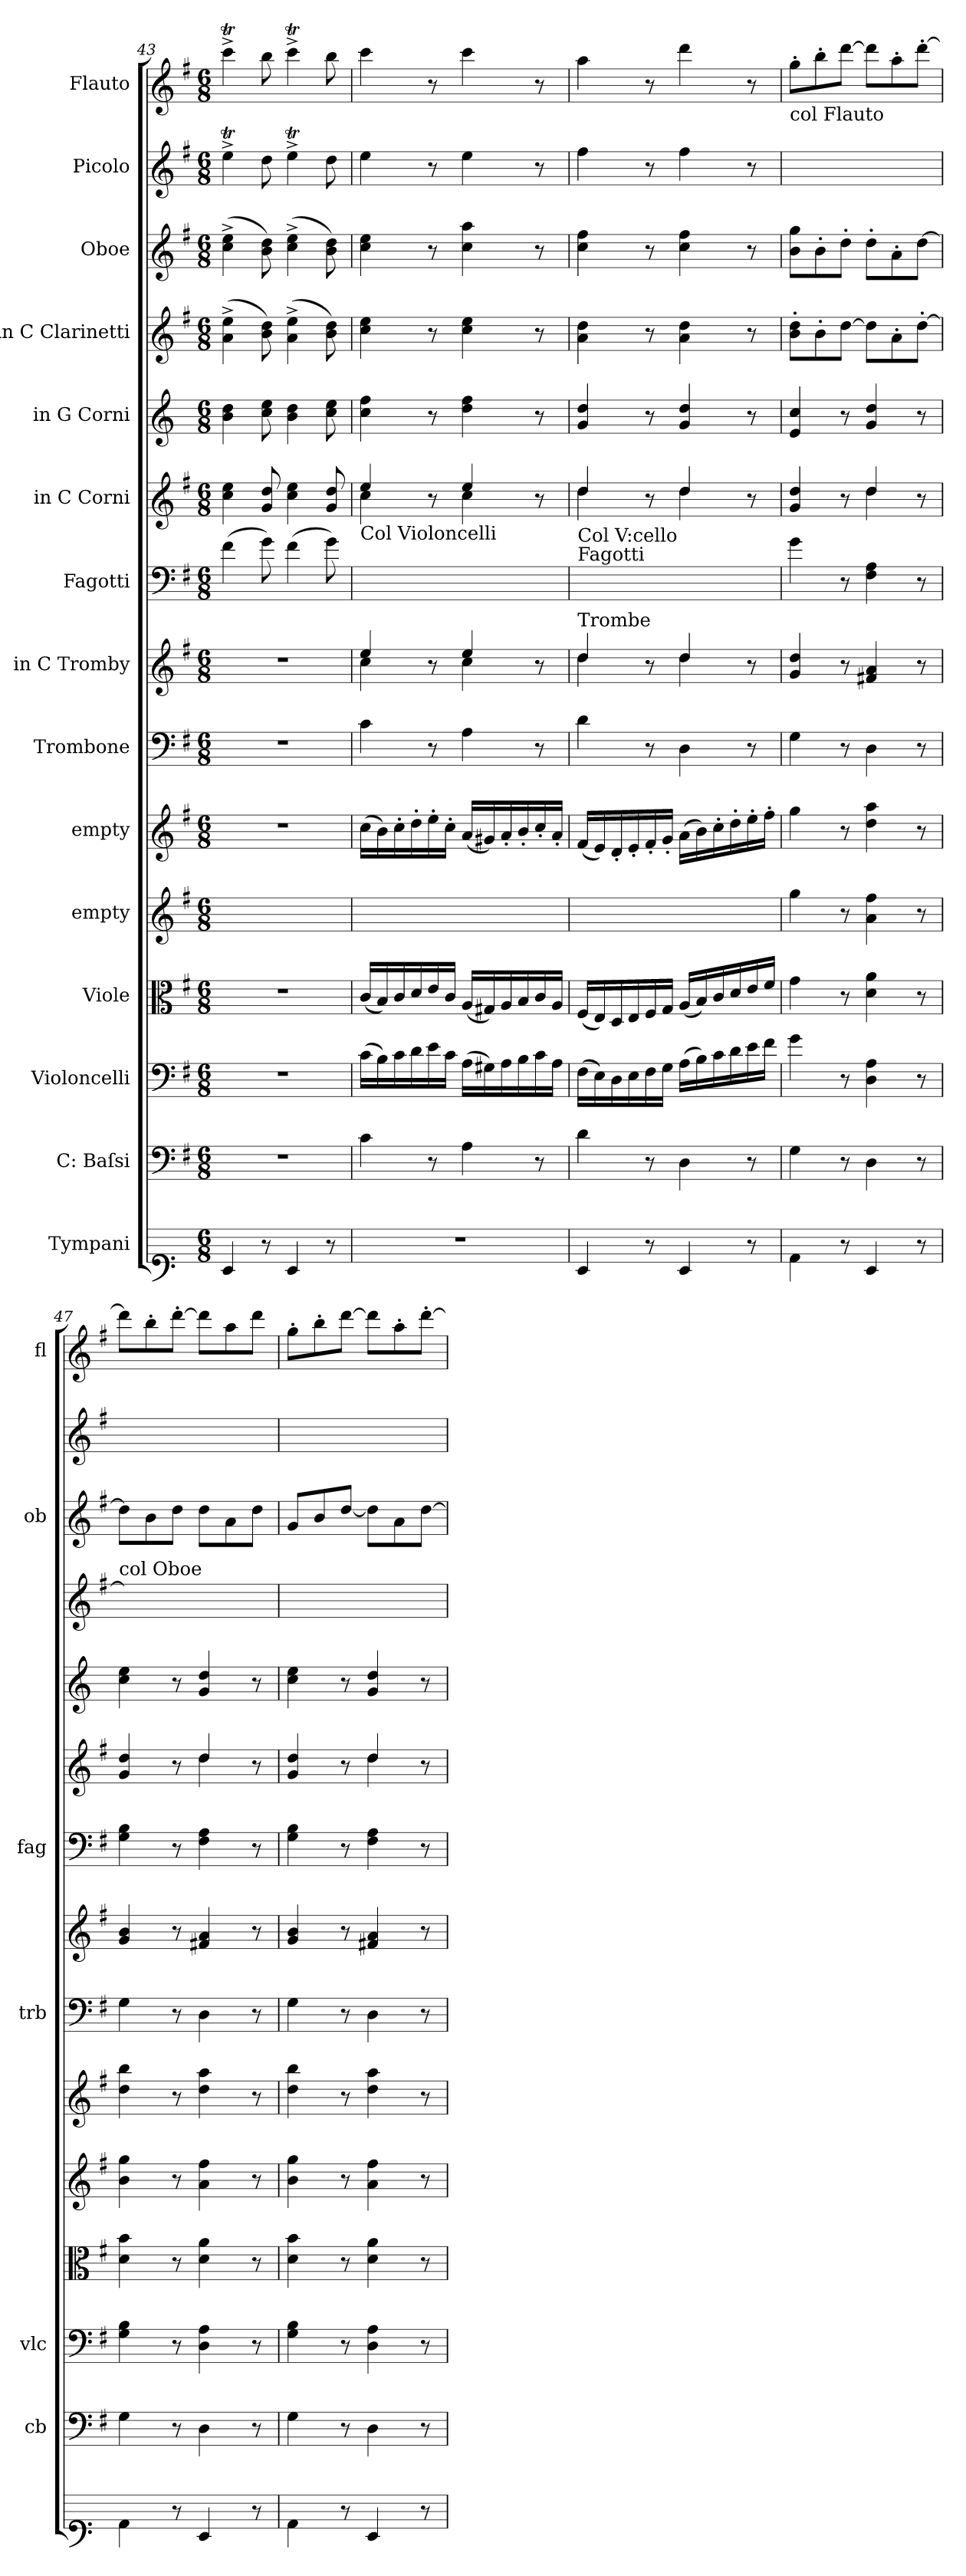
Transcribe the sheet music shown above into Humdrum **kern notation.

**kern	**kern	**kern	**kern	**kern	**kern	**kern	**kern	**kern	**kern	**kern	**kern	**kern	**kern	**kern
*part15	*part14	*part13	*part12	*part11	*part10	*part9	*part8	*part7	*part6	*part5	*part4	*part3	*part2	*part1
*staff15	*staff14	*staff13	*staff12	*staff11	*staff10	*staff9	*staff8	*staff7	*staff6	*staff5	*staff4	*staff3	*staff2	*staff1
*I"Tympani	*I"C: Baſsi	*I"Violoncelli	*I"Viole	*I"empty	*I"empty	*I"Trombone	*I"in C Tromby	*I"Fagotti	*I"in C Corni	*I"in G Corni	*I"in C Clarinetti	*I"Oboe	*I"Picolo	*I"Flauto
*	*I'cb	*I'vlc	*	*	*	*I'trb	*	*I'fag	*	*	*	*I'ob	*	*I'fl
*clefF1	*clefF4	*clefF4	*clefC3	*clefG2	*clefG2	*clefF4	*clefG2	*clefF4	*clefG2	*clefG2	*clefG2	*clefG2	*clefG2	*clefG2
*	*	*	*	*	*	*	*	*	*	*ITrd3c5	*	*	*	*
*k[]	*k[f#]	*k[f#]	*k[f#]	*k[f#]	*k[f#]	*k[f#]	*k[f#]	*k[f#]	*k[f#]	*k[f#]	*k[f#]	*k[f#]	*k[f#]	*k[f#]
*	*G:	*G:	*G:	*G:	*G:	*G:	*G:	*G:	*G:	*G:	*G:	*G:	*G:	*G:
*M6/8	*M6/8	*M6/8	*M6/8	*M6/8	*M6/8	*M6/8	*M6/8	*M6/8	*M6/8	*M6/8	*M6/8	*M6/8	*M6/8	*M6/8
=43	=43	=43	=43	=43	=43	=43	=43	=43	=43	=43	=43	=43	=43	=43
4D/	2.r	2.r	2.r	2.ryy	2.r	2.r	2.r	(4f#\	4cc\ 4ee\	4f#\ 4a\	(4a^<\ 4ee^<\	(4cc^<\ 4ee^<\	4eeT^<\	4cccT^<\
8r	.	.	.	.	.	.	.	8g\)	8g/ 8dd/	8g\ 8b\	8b\ 8dd\)	8b\ 8dd\)	8dd\	8bb\
4D/	.	.	.	.	.	.	.	(4f#\	4cc\ 4ee\	4f#\ 4a\	(4a^<\ 4ee^<\	(4cc^<\ 4ee^<\	4eeT^<\	4cccT^<\
8r	.	.	.	.	.	.	.	8g\)	8g/ 8dd/	8g\ 8b\	8b\ 8dd\)	8b\ 8dd\)	8dd\	8bb\
=44	=44	=44	=44	=44	=44	=44	=44	=44	=44	=44	=44	=44	=44	=44
*	*	*	*	*	*	*	*^	*	*^	*	*	*	*	*
!	!	!	!	!	!	!	!	!	!LO:TX:a:t=Col Violoncelli	!	!	!	!	!	!	!
2.r	4c\	(16c\LL	(16c/LL	(16cc\LLyy	(16cc\LL	4c\	4ee/	4cc\	(16c\LLyy	4ee/	4cc\	4g\ 4cc\	4cc\ 4ee\	4cc\ 4ee\	4ee\	4ccc\
.	.	16B\)	16B/)	16b\yy)	16b\)	.	.	.	16B\yy)	.	.	.	.	.	.	.
.	.	16c\	16c/	16cc'\yy	16cc'\	.	.	.	16c\yy	.	.	.	.	.	.	.
.	.	16d\	16d/	16dd'\yy	16dd'\	.	.	.	16d\yy	.	.	.	.	.	.	.
.	8r	16e\	16e/	16ee'\yy	16ee'\	8r	8r	8ryy	16e\yy	8r	8ryy	8r	8r	8r	8r	8r
.	.	16c\JJ	16c/JJ	16cc'\JJyy	16cc'\JJ	.	.	.	16c\JJyy	.	.	.	.	.	.	.
.	4A\	(16A\LL	(16A/LL	(16a/LLyy	(16a/LL	4A\	4ee/	4cc\	(16A\LLyy	4ee/	4cc\	4a\ 4cc\	4cc\ 4ee\	4cc\ 4aa\	4ee\	4ccc\
.	.	16G#X\)	16G#X/)	16g#X/yy)	16g#X/)	.	.	.	16G#X\yy)	.	.	.	.	.	.	.
.	.	16A\	16A/	16a'/yy	16a'/	.	.	.	16A\yy	.	.	.	.	.	.	.
.	.	16B\	16B/	16b'/yy	16b'/	.	.	.	16B\yy	.	.	.	.	.	.	.
.	8r	16c\	16c/	16cc'/yy	16cc'/	8r	8r	8ryy	16c\yy	8r	8ryy	8r	8r	8r	8r	8r
.	.	16A\JJ	16A/JJ	16a'/JJyy	16a'/JJ	.	.	.	16A\JJyy	.	.	.	.	.	.	.
=45	=45	=45	=45	=45	=45	=45	=45	=45	=45	=45	=45	=45	=45	=45	=45	=45
!	!	!	!	!	!	!	!	!	!LO:TX:a:t=Fagotti	!	!	!	!	!	!	!
!	!	!	!	!	!	!	!	!	!LO:TX:a:t=Col V&colon;cello	!	!	!	!	!	!	!
!	!	!	!	!	!	!	!LO:TX:a:t=Trombe	!	!	!	!	!	!	!	!	!
4D/	4d\	(16F#\LL	(16F#/LL	(16f#/LLyy	(16f#/LL	4d\	4dd/	4dd\	(16F#\LLyy	4dd/	4dd\	4d/ 4a/	4a\ 4dd\	4cc\ 4ff#\	4ff#\	4aa\
.	.	16E\)	16E/)	16e/yy)	16e/)	.	.	.	16E\yy)	.	.	.	.	.	.	.
.	.	16D\	16D/	16d'/yy	16d'/	.	.	.	16D\yy	.	.	.	.	.	.	.
.	.	16E\	16E/	16e'/yy	16e'/	.	.	.	16E\yy	.	.	.	.	.	.	.
8r	8r	16F#\	16F#/	16f#'/yy	16f#'/	8r	8r	8ryy	16F#\yy	8r	8ryy	8r	8r	8r	8r	8r
.	.	16G\JJ	16G/JJ	16g'/JJyy	16g'/JJ	.	.	.	16G\JJyy	.	.	.	.	.	.	.
4D/	4D\	(16A\LL	(16A/LL	(16a\LLyy	(16a\LL	4D\	4dd/	4dd\	(16A\LLyy	4dd/	4dd\	4d/ 4a/	4a\ 4dd\	4cc\ 4ff#\	4ff#\	4ddd\
.	.	16B\)	16B/)	16b\yy)	16b\)	.	.	.	16B\yy)	.	.	.	.	.	.	.
.	.	16c\	16c/	16cc'\yy	16cc'\	.	.	.	16c\yy	.	.	.	.	.	.	.
.	.	16d\	16d/	16dd'\yy	16dd'\	.	.	.	16d\yy	.	.	.	.	.	.	.
8r	8r	16e\	16e/	16ee'\yy	16ee'\	8r	8r	8ryy	16e\yy	8r	8ryy	8r	8r	8r	8r	8r
.	.	16f#\JJ	16f#/JJ	16ff#'\JJyy	16ff#'\JJ	.	.	.	16f#\JJyy	.	.	.	.	.	.	.
*	*	*	*	*	*	*	*v	*v	*	*	*	*	*	*	*	*
=46	=46	=46	=46	=46	=46	=46	=46	=46	=46	=46	=46	=46	=46	=46	=46
!	!	!	!	!	!	!	!	!	!	!	!	!	!	!LO:TX:a:t=col Flauto	!
4G\	4G\	4g\	4g\	4gg\	4gg\	4G\	4g/ 4dd/	4g\	4g/ 4dd/	4ryy	4B/ 4g/	8b'\ 8dd'\L	8b\ 8gg\L	8gg'\Lyy	8gg'\L
.	.	.	.	.	.	.	.	.	.	.	.	8b'\	8b'\	8bb'\yy	8bb'\
8r	8r	8r	8r	8r	8r	8r	8r	8r	8r	8ryy	8r	[8dd\J	8dd'\J	[8ddd\Jyy	[8ddd\J
4D/	4D\	4D\ 4A\	4d\ 4a\	4a\ 4ff#\	4dd\ 4aa\	4D\	4f#X/ 4a/	4F#\ 4A\	4dd/	4dd\	4d/ 4a/	8dd\L]	8dd'\L	8ddd\Lyy]	8ddd\L]
.	.	.	.	.	.	.	.	.	.	.	.	8a'\	8a'\	8aa'\yy	8aa'\
8r	8r	8r	8r	8r	8r	8r	8r	8r	8r	8ryy	8r	[8dd'\J	[8dd\J	[8ddd'\Jyy	[8ddd'\J
=47	=47	=47	=47	=47	=47	=47	=47	=47	=47	=47	=47	=47	=47	=47	=47
!	!	!	!	!	!	!	!	!	!	!	!	!LO:TX:a:t=col Oboe	!	!	!
4G\	4G\	4G\ 4B\	4d\ 4b\	4b\ 4gg\	4dd\ 4bb\	4G\	4g/ 4b/	4G\ 4B\	4g/ 4dd/	4ryy	4g\ 4b\	8dd\Lyy]	8dd\L]	8ddd\Lyy]	8ddd\L]
.	.	.	.	.	.	.	.	.	.	.	.	8b\yy	8b\	8bb'\yy	8bb'\
8r	8r	8r	8r	8r	8r	8r	8r	8r	8r	8ryy	8r	8dd\Jyy	8dd\J	[8ddd'\Jyy	[8ddd'\J
4D/	4D\	4D\ 4A\	4d\ 4a\	4a\ 4ff#\	4dd\ 4aa\	4D\	4f#X/ 4a/	4F#\ 4A\	4dd/	4dd\	4d/ 4a/	8dd\Lyy	8dd\L	8ddd\Lyy]	8ddd\L]
.	.	.	.	.	.	.	.	.	.	.	.	8a\yy	8a\	8aa\yy	8aa\
8r	8r	8r	8r	8r	8r	8r	8r	8r	8r	8ryy	8r	8dd\Jyy	8dd\J	8ddd\Jyy	8ddd\J
=48	=48	=48	=48	=48	=48	=48	=48	=48	=48	=48	=48	=48	=48	=48	=48
4G\	4G\	4G\ 4B\	4d\ 4b\	4b\ 4gg\	4dd\ 4bb\	4G\	4g/ 4b/	4G\ 4B\	4g/ 4dd/	4ryy	4g\ 4b\	8g/Lyy	8g/L	8gg'\Lyy	8gg'\L
.	.	.	.	.	.	.	.	.	.	.	.	8b/yy	8b/	8bb'\yy	8bb'\
8r	8r	8r	8r	8r	8r	8r	8r	8r	8r	8ryy	8r	[8dd/Jyy	[8dd/J	[8ddd\Jyy	[8ddd\J
4D/	4D\	4D\ 4A\	4d\ 4a\	4a\ 4ff#\	4dd\ 4aa\	4D\	4f#X/ 4a/	4F#\ 4A\	4dd/	4dd\	4d/ 4a/	8dd\Lyy]	8dd\L]	8ddd\Lyy]	8ddd\L]
.	.	.	.	.	.	.	.	.	.	.	.	8a\yy	8a\	8aa'\yy	8aa'\
8r	8r	8r	8r	8r	8r	8r	8r	8r	8r	8ryy	8r	[8dd\Jyy	[8dd\J	[8ddd'\Jyy	[8ddd'\J
*	*	*	*	*	*	*	*	*	*v	*v	*	*	*	*	*
=	=	=	=	=	=	=	=	=	=	=	=	=	=	=
*-	*-	*-	*-	*-	*-	*-	*-	*-	*-	*-	*-	*-	*-	*-
